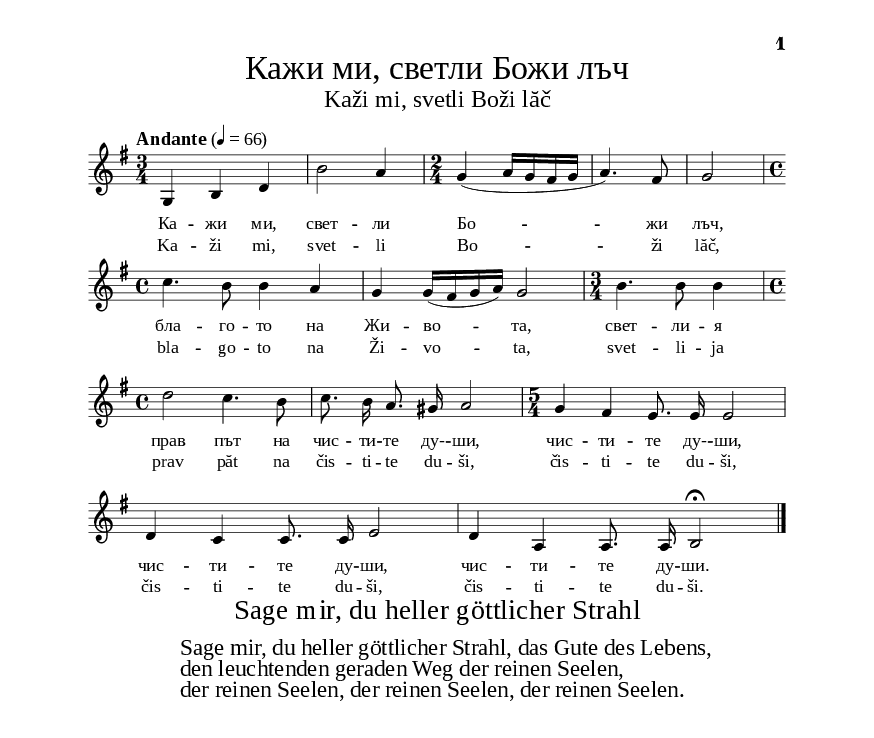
\version "2.24.2"

% include paper part and global functions
\include "include/globals.ily"

\bookpart {
  \label #'ref167_2
  \tocItem \markup "Кажи ми, светли Божи лъч – Kaži mi, svetli Boži lăč "
  \include "include/bookpart-paper.ily"
  \score {
    \include "include/score-layout.ily"

    \new Voice \absolute {
      \clef treble
      \key g \major
      \time 3/4
      \tempoFunc "Andante" 4 "66"
      \autoBeamOff
      g4  b4  d'4 | % 2
      b'2  a'4 | % 3
      \time 2/4  | % 3
      g'4 (  a'16 [  g'16  fis'16  g'16
      ] | % 4
      a'4. )  fis'8 | % 5
      g'2 \break | % 6
      \time 4/4  | % 6
      c''4.  b'8  b'4  a'4 | % 7
      g'4  g'16 ( [  fis'16  g'16  a'16
      ) ]  g'2 | % 8
      \time 3/4  | % 8
      b'4.  b'8  b'4 \break | % 9
      \time 4/4  | % 9
      d''2  c''4.  b'8 |
      c''8.  b'16  a'8.  gis'16
      a'2 | % 11
      \time 5/4  | % 11
      g'4  fis'4  e'8.  e'16  e'2
      \break | % 12
      d'4  c'4  c'8.  c'16  e'2 | % 13
      d'4  a4  a8.  a16  b2 ^\fermata
      \bar "|."
    }

    \addlyrics {
      Ка -- жи ми, свет -- ли Бо --
      жи лъч, бла -- го -- то
      на Жи -- во --   та, свет --
      ли -- я прав път на чис -- ти --
      те "ду-" -- ши, чис -- ти -- те "ду-" --
      ши, чис -- ти -- те ду -- ши, чис --
      ти -- те ду -- ши.}
       \addlyrics {
      Ka -- ži mi, svet -- li Bo --
      ži lăč, bla -- go -- to
      na Ži -- vo --   ta, svet --
      li -- ja prav păt na čis -- ti --
      te du -- ši, čis -- ti -- te du --
      ši, čis -- ti -- te du -- ši, čis --
      ti -- te du -- ši.}

        \header {
          title = \titleFunc "Кажи ми, светли Божи лъч" "Kaži mi, svetli Boži lăč"
        }

        \midi{}

      } % score

      % include foreign translation(s) of the song
      \version "2.24.4"

\markup \fill-line { \fontsize #deTitleFontSize "Sage mir, du heller göttlicher Strahl" }

\markup \null
\markup \null
\markup \abs-fontsize #11 \override #`(baseline-skip . ,bgCoupletBaselineSkip) {
  \fill-line {
    \hspace #0.1
    \column {
      \line {
        \bold "  "
        \column {
         "Sage mir, du heller göttlicher Strahl, das Gute des Lebens,"
          "den leuchtenden geraden Weg der reinen Seelen,"
          "der reinen Seelen, der reinen Seelen, der reinen Seelen."
        }
      }
      
    }\hspace #0.1
  }
}


    } % bookpart

    % Più mosso
    %
